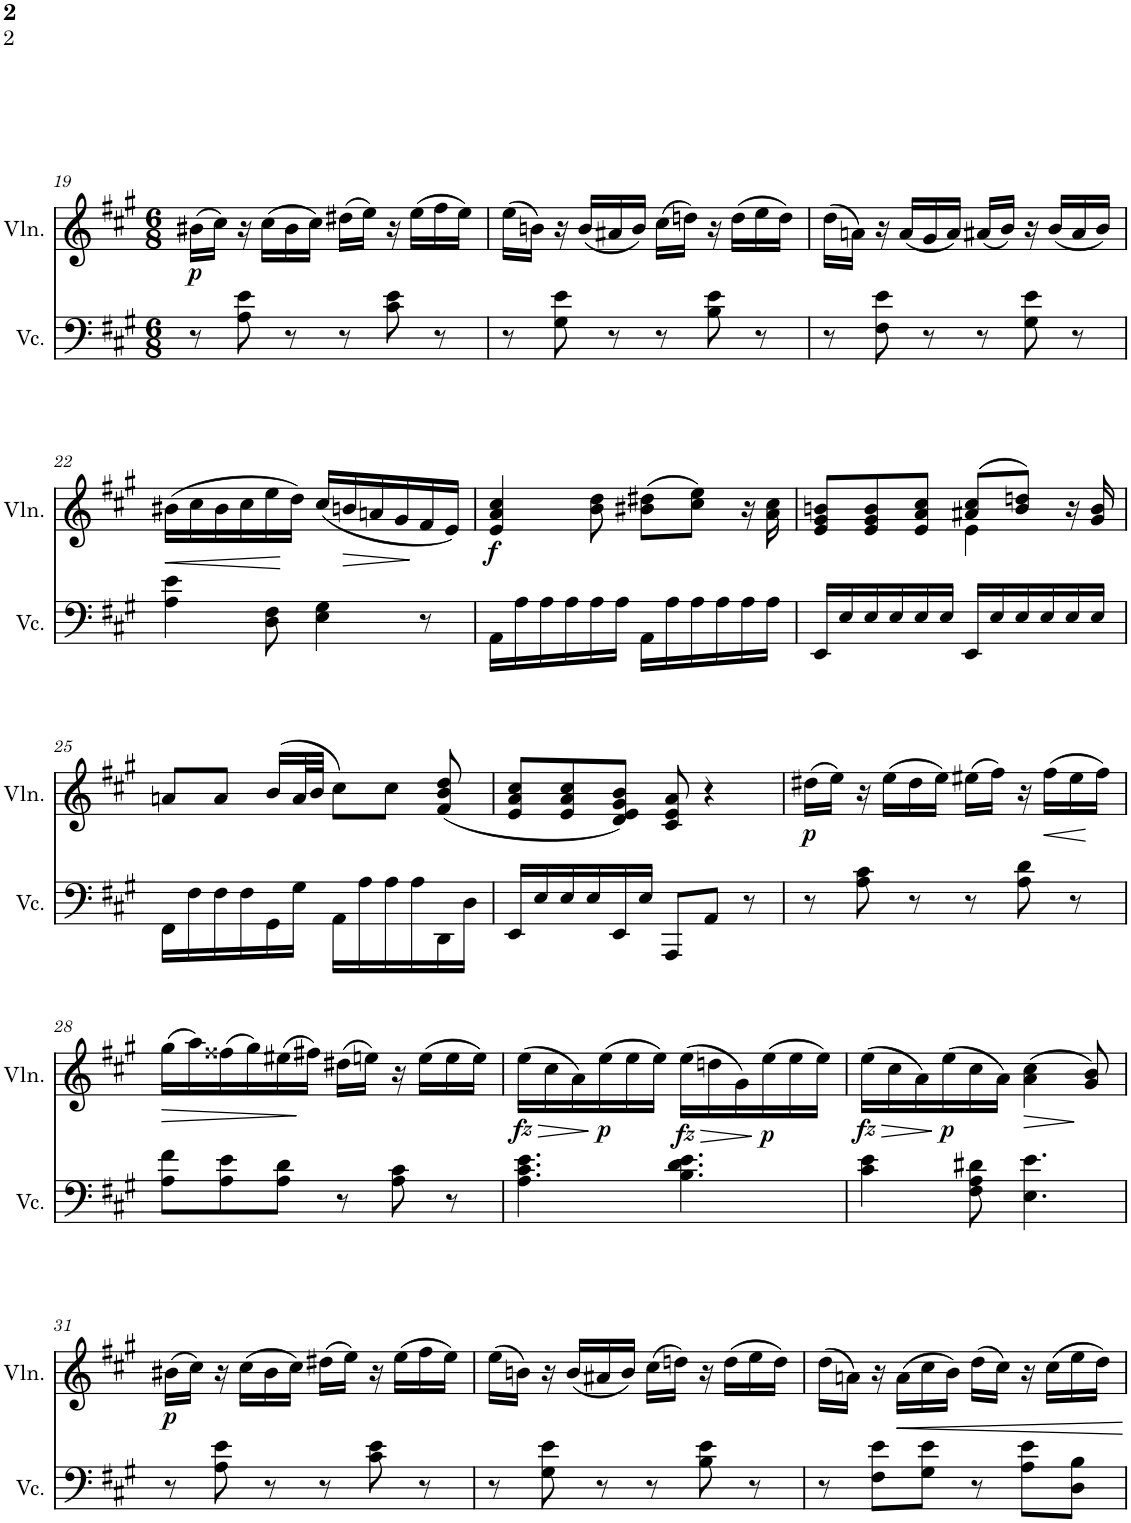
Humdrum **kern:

**kern	**kern	**dynam
*part2	*part1	*part1
*staff2	*staff1	*staff1
*I"大提琴	*I"小提琴	*
!!LO:PB:g=z
*clefF4	*clefG2	*
*k[f#c#g#]	*k[f#c#g#]	*
*A:	*A:	*
*M6/8	*M6/8	*
=19	=19	=19
!	!	!LO:DY:b
8r	(16b#X\LL	p
.	16cc#\JJ)	.
8A\ 8e\	16r	.
.	(16cc#\LL	.
8r	16b#\	.
.	16cc#\JJ)	.
8r	(16dd#X\LL	.
.	16ee\JJ)	.
8c#\ 8e\	16r	.
.	(16ee\LL	.
8r	16ff#\	.
.	16ee\JJ)	.
=20	=20	=20
8r	(16ee\LL	.
.	16bn\JJ)	.
8G#\ 8e\	16r	.
.	(16b/LL	.
8r	16a#X/	.
.	16b/JJ)	.
8r	(16cc#\LL	.
.	16ddn\JJ)	.
8B\ 8e\	16r	.
.	(16dd\LL	.
8r	16ee\	.
.	16dd\JJ)	.
=21	=21	=21
8r	(16dd\LL	.
.	16an\JJ)	.
8F#\ 8e\	16r	.
.	(16a/LL	.
8r	16g#/	.
.	16a/JJ)	.
8r	(16a#X/LL	.
.	16b/JJ)	.
8G#\ 8e\	16r	.
.	(16b/LL	.
8r	16a#/	.
.	16b/JJ)	.
!!LO:LB:g=z
=22	=22	=22
!	!	!LO:HP:b
4A\ 4e\	(16b#X\LL	<
.	16cc#\	.
.	16b#\	.
.	16cc#\	.
8D\ 8F#\	16ee\	.
.	16dd\JJ)	[
4E\ 4G#\	(16cc#/LL	.
!	!	!LO:HP:b
.	16bn/	>
.	16an/	.
.	16g#/	.
8r	16f#/	]
.	16e/JJ)	.
=23	=23	=23
!	!	!LO:DY:b
16AA\LL	4e/ 4a/ 4cc#/	f
16A\	.	.
16A\	.	.
16A\	.	.
16A\	8b\ 8dd\	.
16A\JJ	.	.
16AA\LL	(8b#X\ 8dd#X\L	.
16A\	.	.
16A\	8cc#\ 8ee\J)	.
16A\	.	.
16A\	16r	.
16A\JJ	16a\ 16cc#\	.
=24	=24	=24
*	*^	*
16EE/LL	8e/ 8g#/ 8bn/L	4.ryy	.
16E/	.	.	.
16E/	8e/ 8g#/ 8b/	.	.
16E/	.	.	.
16E/	8e/ 8a/ 8cc#/J	.	.
16E/JJ	.	.	.
16EE/LL	(8a#X/ 8cc#/L	4e\	.
16E/	.	.	.
16E/	8b/ 8ddn/J)	.	.
16E/	.	.	.
16E/	16r	8ryy	.
16E/JJ	16g#/ 16b/	.	.
*	*v	*v	*
!!LO:LB:g=z
=25	=25	=25
16FF#\LL	8an/L	.
16F#\	.	.
16F#\	8a/J	.
16F#\	.	.
16GG#\	(16b/LL	.
16G#\JJ	32a/L	.
.	32b/JJJ	.
16AA\LL	8cc#\L)	.
16A\	.	.
16A\	8cc#\J	.
16A\	.	.
16DD\	(8f#/ 8b/ 8dd/	.
16D\JJ	.	.
=26	=26	=26
16EE/LL	8e/ 8a/ 8cc#/L	.
16E/	.	.
16E/	8e/ 8a/ 8cc#/	.
16E/	.	.
16EE/	8d/ 8e/ 8g#/ 8b/J)	.
16E/JJ	.	.
8AAA/L	8c#/ 8e/ 8a/	.
8AA/J	4r	.
8r	.	.
=27	=27	=27
!	!	!LO:DY:b
8r	(16dd#X\LL	p
.	16ee\JJ)	.
8A\ 8c#\	16r	.
.	(16ee\LL	.
8r	16dd#\	.
.	16ee\JJ)	.
8r	(16ee#X\LL	.
.	16ff#\JJ)	.
8A\ 8d\	16r	.
!	!	!LO:HP:b
.	(16ff#\LL	<
8r	16ee#\	.
.	16ff#\JJ)	[
!!LO:LB:g=z
=28	=28	=28
!	!	!LO:HP:b
8A\ 8f#\L	(16gg#\LL	>
.	16aa\)	.
8A\ 8e\	(16ff##X\	.
.	16gg#\)	.
8A\ 8d\J	(16ee#X\	.
.	16ff#X\JJ)	]
8r	(16dd#X\LL	.
.	16een\JJ)	.
8A\ 8c#\	16r	.
.	(16ee\LL	.
8r	16ee\	.
.	16ee\JJ)	.
=29	=29	=29
!	!	!LO:HP:b
!	!	!LO:DY:n=1:b
4.A\ 4.c#\ 4.e\	(16ee\LL	> fz
.	16cc#\	.
.	16a\)	.
!	!	!LO:DY:n=2:b
.	(16ee\	] p
.	16ee\	.
.	16ee\JJ)	.
!	!	!LO:HP:b
!	!	!LO:DY:n=3:b
4.B\ 4.d\ 4.e\	(16ee\LL	> fz
.	16ddn\	.
.	16g#\)	.
!	!	!LO:DY:n=4:b
.	(16ee\	] p
.	16ee\	.
.	16ee\JJ)	.
=30	=30	=30
!	!	!LO:HP:b
!	!	!LO:DY:n=1:b
4c#\ 4e\	(16ee\LL	> fz
.	16cc#\	.
.	16a\)	.
!	!	!LO:DY:n=2:b
.	(16ee\	] p
8F#\ 8A\ 8d#X\	16cc#\	.
.	16a\JJ)	.
!	!	!LO:HP:b
4.E\ 4.e\	(4a\ 4cc#\	>
.	8g#/ 8b/)	]
!!LO:LB:g=z
=31	=31	=31
!	!	!LO:DY:b
8r	(16b#X\LL	p
.	16cc#\JJ)	.
8A\ 8e\	16r	.
.	(16cc#\LL	.
8r	16b#\	.
.	16cc#\JJ)	.
8r	(16dd#X\LL	.
.	16ee\JJ)	.
8c#\ 8e\	16r	.
.	(16ee\LL	.
8r	16ff#\	.
.	16ee\JJ)	.
=32	=32	=32
8r	(16ee\LL	.
.	16bn\JJ)	.
8G#\ 8e\	16r	.
.	(16b/LL	.
8r	16a#X/	.
.	16b/JJ)	.
8r	(16cc#\LL	.
.	16ddn\JJ)	.
8B\ 8e\	16r	.
.	(16dd\LL	.
8r	16ee\	.
.	16dd\JJ)	.
=33	=33	=33
8r	(16dd\LL	.
.	16an\JJ)	.
8F#\ 8e\L	16r	.
.	(16a\LL	.
8G#\ 8e\J	16cc#\	.
.	16b\JJ)	.
8r	(16dd\LL	.
.	16cc#\JJ)	.
8A\ 8e\L	16r	.
.	(16cc#\LL	.
8D\ 8B\J	16ee\	.
.	16dd\JJ)	.
=	=	=
*-	*-	*-
